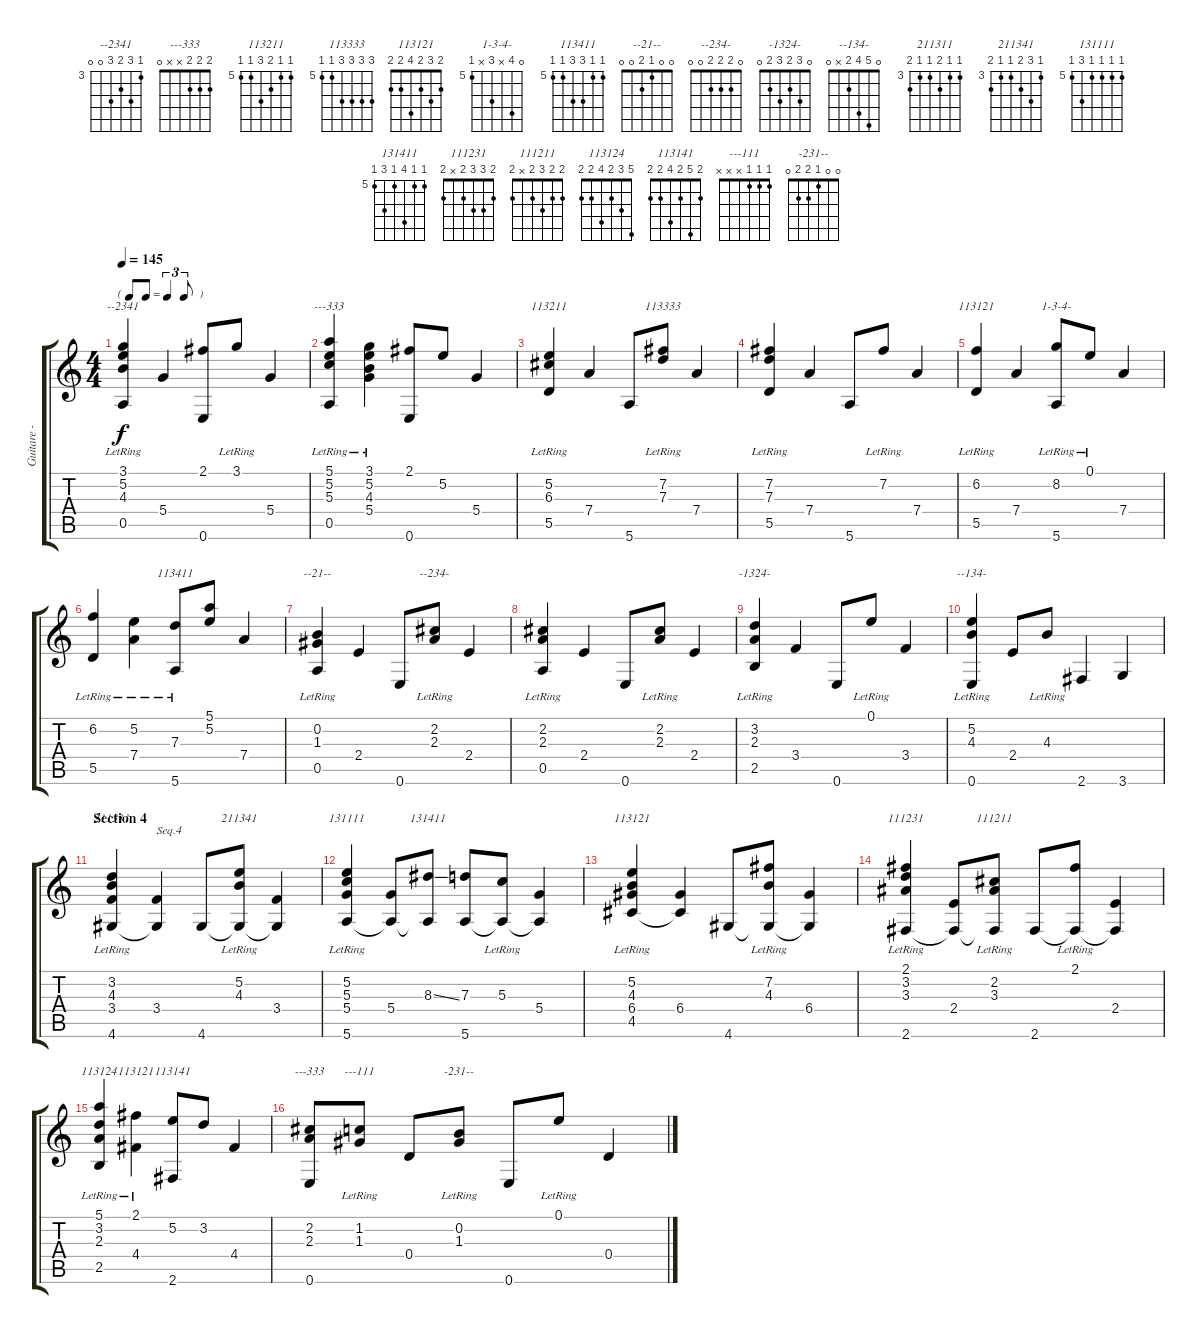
\track ("Guitare - Mars 1979" "Guitare - ") {instrument acousticguitarnylon}
\staff {score tabs}
\tuning (E4 B3 G3 D3 A2 E2) {hide}
\chord ("--2341" 3 5 4 5 0 0) {firstfret 3}
\chord ("---333" 5 5 5 x 0 x) {firstfret 3}
\chord ("113211" 5 5 6 7 5 5) {firstfret 5}
\chord ("113333" 7 7 7 7 5 5) {firstfret 5}
\chord ("113121" 5 6 5 7 5 5) {firstfret 5}
\chord ("1-3-4-" 0 8 x 7 x 5) {firstfret 5}
\chord ("113411" 5 5 7 7 5 5) {firstfret 5}
\chord ("--21--" 0 0 1 2 0 0)
\chord ("--234-" 0 2 2 2 0 0)
\chord ("-1324-" 0 3 2 3 2 0)
\chord ("--134-" 0 5 4 2 x 0)
\chord ("211311" 3 3 4 3 3 4) {firstfret 3}
\chord ("211341" 3 5 4 3 3 4) {firstfret 3}
\chord ("131111" 5 5 5 5 7 5) {firstfret 5}
\chord ("131411" 5 5 8 5 7 5) {firstfret 5}
\chord ("113121" 4 5 4 6 4 4) {firstfret 4}
\chord ("111231" 2 3 3 2 x 2)
\chord ("111211" 2 2 3 2 x 2)
\chord ("113124" 5 3 2 4 2 2)
\chord ("113121" 2 3 2 4 2 2)
\chord ("113141" 2 5 2 4 2 2)
\chord ("---333" 2 2 2 x x 0)
\chord ("---111" 1 1 1 x x x)
\chord ("-231--" 0 0 1 2 2 0)
\ts (4 4)
\tf triplet8th
\tempo 145
\clef g2
\ks c
(3.1{lr} 5.2{lr} 4.3{lr} 0.5).4{ch "--2341" dy f} 5.4.4 (2.1 0.6).8 3.1{lr}.8 5.4.4 |
(5.1{lr} 5.2{lr} 5.3{lr} 0.5).4{ch "---333"} (3.1{lr} 5.2{lr} 4.3{lr} 5.4).4 (2.1 0.6).8 5.2.8 5.4.4 |
(5.2{lr} 6.3{lr} 5.5).4{ch "113211"} 7.4.4 5.6.8 (7.2{lr} 7.3{lr}).8{ch "113333"} 7.4.4 |
(7.2{lr} 7.3{lr} 5.5).4 7.4.4 5.6.8 7.2{lr}.8 7.4.4 |
(6.2{lr} 5.5).4{ch "113121"} 7.4.4 (8.2{lr} 5.6).8{ch "1-3-4-"} 0.1{lr}.8 7.4.4 |
(6.2{lr} 5.5).4 (5.2{lr} 7.4).4 (7.3{lr} 5.6).8{ch "113411"} (5.1 5.2).8 7.4.4 |
(0.2{lr} 1.3{lr} 0.5).4{ch "--21--"} 2.4.4 0.6.8 (2.2{lr} 2.3{lr}).8{ch "--234-"} 2.4.4 |
(2.2{lr} 2.3{lr} 0.5).4 2.4.4 0.6.8 (2.2{lr} 2.3{lr}).8 2.4.4 |
(3.2{lr} 2.3{lr} 2.5).4{ch "-1324-"} 3.4.4 0.6.8 0.1{lr}.8 3.4.4 |
(5.2{lr} 4.3{lr} 0.6).4{ch "--134-"} 2.4.8 4.3{lr}.8 2.6.4 3.6.4 |
\section ("" "Section 4")
(3.2{lr} 4.3{lr} 3.4{lr} 4.6).4{ch "211311"} (3.4 4.6{t}).4{txt "Seq.4"} 4.6.8 (5.2{lr} 4.3{lr} 4.6{t}).8{ch "211341"} (3.4 4.6{t}).4 |
(5.2{lr} 5.3{lr} 5.4{lr} 5.6).4{ch "131111"} (5.4 5.6{t}).8 (8.3{ss} 5.6{t}).8{ch "131411"} (7.3 5.6).8 (5.3{lr} 5.6{t}).8 (5.4 5.6{t}).4 |
(5.2{lr} 4.3{lr} 6.4{lr} 4.5).4{ch "113121"} (6.4 4.5{t}).4 4.6.8 (7.2{lr} 4.3{lr} 4.6{t}).8 (6.4 4.6{t}).4 |
(2.1{lr} 3.2{lr} 3.3{lr} 2.6).4{ch "111231"} (2.4 2.6{t}).8 (2.2{lr} 3.3{lr} 2.6{t}).8{ch "111211"} 2.6.8 (2.1{lr} 2.6{t}).8 (2.4 2.6{t}).4 |
(5.1{lr} 3.2{lr} 2.3{lr} 2.5).4{ch "113124"} (2.1{lr} 4.4).4{ch "113121"} (5.2 2.6).8{ch "113141"} 3.2.8 4.4.4 |
(2.2 2.3 0.6).8{ch "---333"} (1.2{lr} 1.3{lr}).8{ch "---111"} 0.4.8 (0.2{lr} 1.3{lr}).8{ch "-231--"} 0.6.8 0.1{lr}.8 0.4.4
